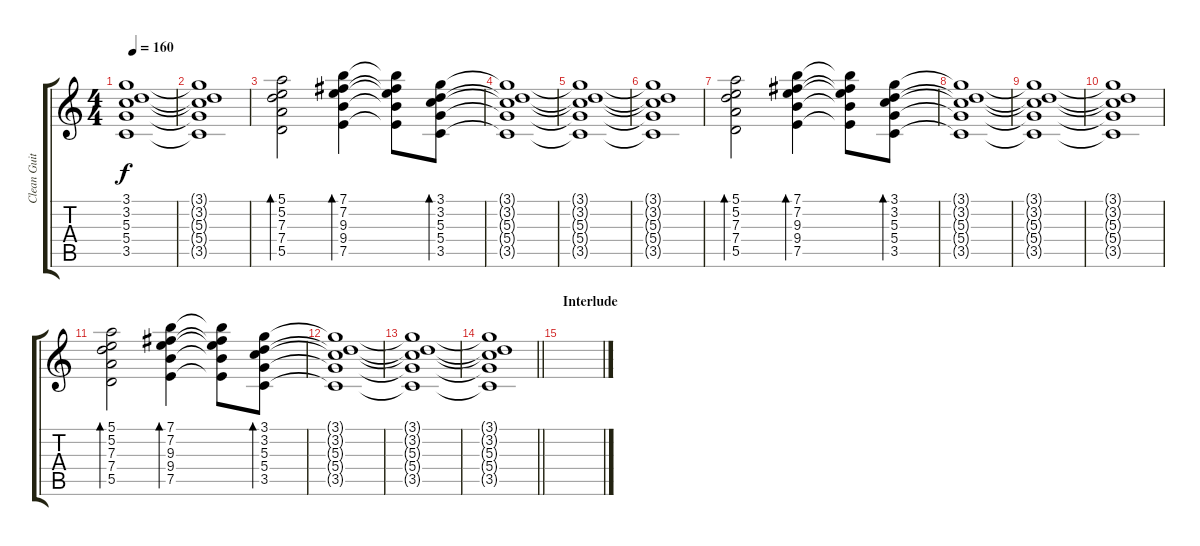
\track ("Clean Guitar" "Clean Guit") {instrument acousticguitarsteel}
\staff {score tabs}
\tuning (E4 B3 G3 D3 A2 D2) {hide}
\ts (4 4)
\tempo 160
\clef g2
\ks c
(3.1{t} 3.2{t} 5.3{t} 5.4{t} 3.5{t}).1{dy f} |
(3.1{t} 3.2{t} 5.3{t} 5.4{t} 3.5{t}).1 |
(5.1 5.2 7.3 7.4 5.5).2{bd 120} (7.1 7.2 9.3 9.4 7.5).4{bd 120} (7.1{t} 7.2{t} 9.3{t} 9.4{t} 7.5{t}).8 (3.1 3.2 5.3 5.4 3.5).8{bd 60} |
(3.1{t} 3.2{t} 5.3{t} 5.4{t} 3.5{t}).1 |
(3.1{t} 3.2{t} 5.3{t} 5.4{t} 3.5{t}).1 |
(3.1{t} 3.2{t} 5.3{t} 5.4{t} 3.5{t}).1 |
(5.1 5.2 7.3 7.4 5.5).2{bd 120} (7.1 7.2 9.3 9.4 7.5).4{bd 120} (7.1{t} 7.2{t} 9.3{t} 9.4{t} 7.5{t}).8 (3.1 3.2 5.3 5.4 3.5).8{bd 60} |
(3.1{t} 3.2{t} 5.3{t} 5.4{t} 3.5{t}).1 |
(3.1{t} 3.2{t} 5.3{t} 5.4{t} 3.5{t}).1 |
(3.1{t} 3.2{t} 5.3{t} 5.4{t} 3.5{t}).1 |
(5.1 5.2 7.3 7.4 5.5).2{bd 120} (7.1 7.2 9.3 9.4 7.5).4{bd 120} (7.1{t} 7.2{t} 9.3{t} 9.4{t} 7.5{t}).8 (3.1 3.2 5.3 5.4 3.5).8{bd 60} |
(3.1{t} 3.2{t} 5.3{t} 5.4{t} 3.5{t}).1 |
(3.1{t} 3.2{t} 5.3{t} 5.4{t} 3.5{t}).1 |
\barLineRight lightlight
(3.1{t} 3.2{t} 5.3{t} 5.4{t} 3.5{t}).1 |
\section ("" "Interlude")
